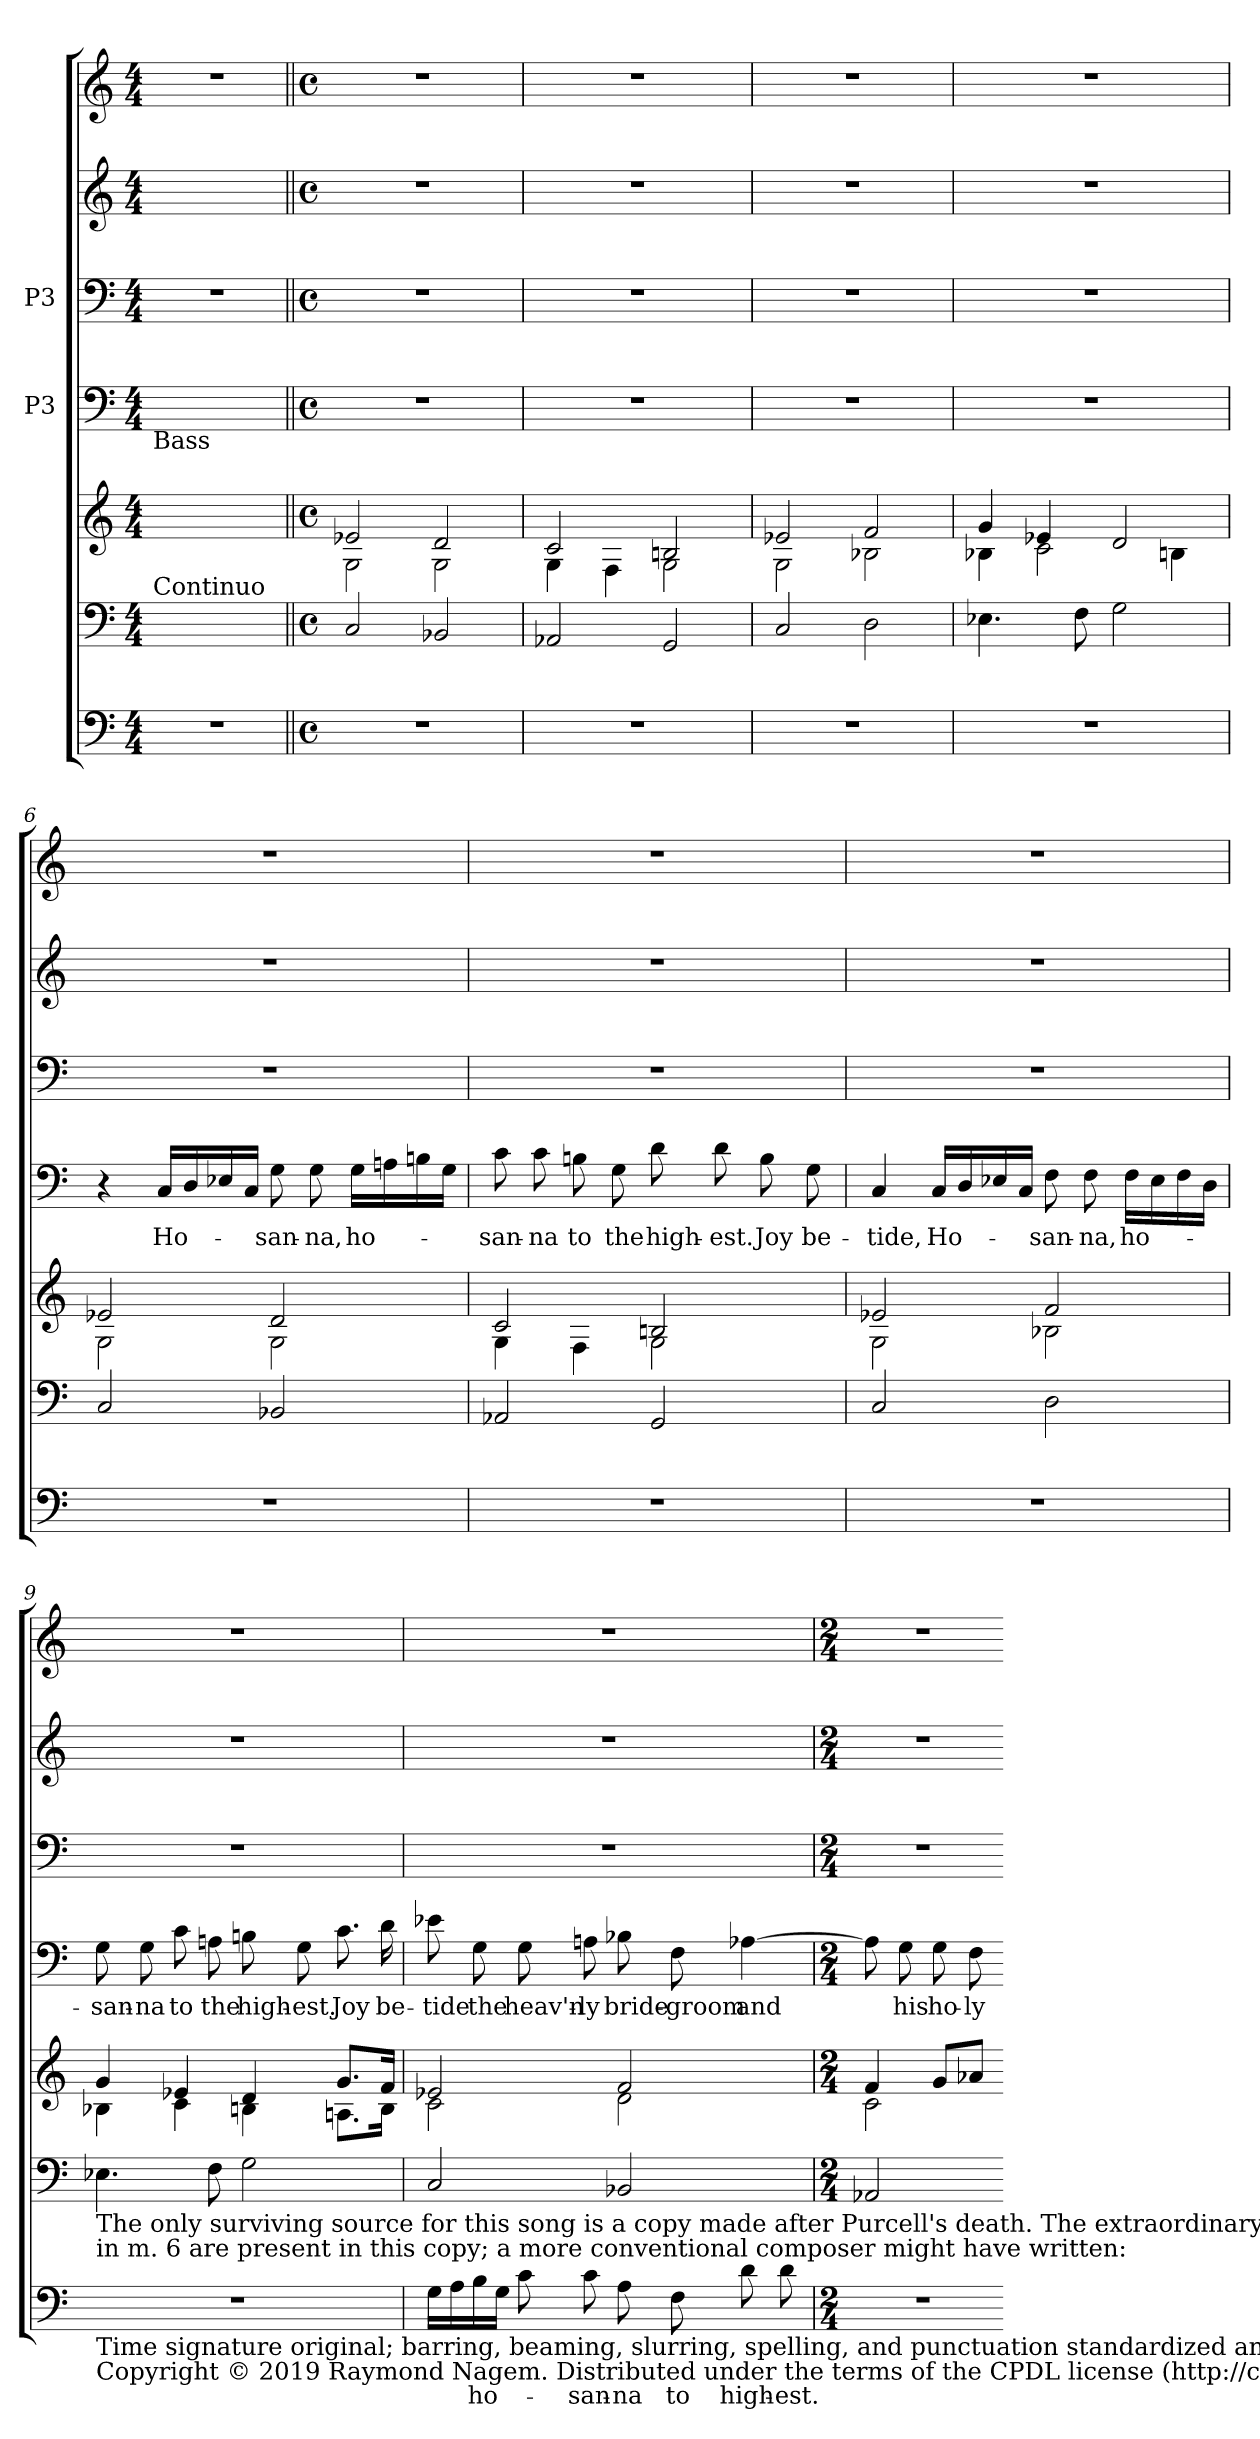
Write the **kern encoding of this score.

**kern	**text	**kern	**kern	**kern	**text	**kern	**kern	**kern
*part7	*part7	*part6	*part5	*part4	*part4	*part3	*part2	*part1
*staff7	*staff7	*staff6	*staff5	*staff4	*staff4	*staff3	*staff2	*staff1
*	*	*	*	*I"P3	*	*I"P3	*	*
*clefF4	*	*clefF4	*clefG2	*clefF4	*	*clefF4	*clefG2	*clefG2
*k[]	*	*k[]	*k[]	*k[]	*	*k[]	*k[]	*k[]
*C:	*	*C:	*C:	*C:	*	*C:	*C:	*C:
*M4/4	*	*M4/4	*M4/4	*M4/4	*	*M4/4	*M4/4	*M4/4
=1	=1	=1	=1	=1	=1	=1	=1	=1
!	!	!	!	!LO:TX:b:t=Bass	!	!	!	!
!	!	!LO:TX:a:t=Continuo	!	!	!	!	!	!
1r	.	1ryy	1ryy	1ryy	.	1r	1ryy	1r
=2||	=2||	=2||	=2||	=2||	=2||	=2||	=2||	=2||
*M4/4	*	*M4/4	*M4/4	*M4/4	*	*M4/4	*M4/4	*M4/4
*met(c)	*	*met(c)	*met(c)	*met(c)	*	*met(c)	*met(c)	*met(c)
*	*	*	*^	*	*	*	*	*
1r	.	2C/	2e-/	2G\	1r	.	1r	1r	1r
.	.	2BB-/	2d/	2G\	.	.	.	.	.
=3	=3	=3	=3	=3	=3	=3	=3	=3	=3
1r	.	2AA-/	2c/	4G\	1r	.	1r	1r	1r
.	.	.	.	4F\	.	.	.	.	.
.	.	2GG/	2Bn/	2G\	.	.	.	.	.
=4	=4	=4	=4	=4	=4	=4	=4	=4	=4
1r	.	2C/	2e-/	2G\	1r	.	1r	1r	1r
.	.	2D\	2f/	2B-\	.	.	.	.	.
=5	=5	=5	=5	=5	=5	=5	=5	=5	=5
1r	.	4.E-\	4g/	4B-\	1r	.	1r	1r	1r
.	.	.	4e-/	2c\	.	.	.	.	.
.	.	8F\	.	.	.	.	.	.	.
.	.	2G\	2d/	.	.	.	.	.	.
.	.	.	.	4Bn\	.	.	.	.	.
!!LO:LB:g=z
=6	=6	=6	=6	=6	=6	=6	=6	=6	=6
1r	.	2C/	2e-/	2G\	4r	.	1r	1r	1r
!	!	!	!	!	!	!LO:LY:b	!	!	!
.	.	.	.	.	16C/LL	Ho-	.	.	.
.	.	.	.	.	16D/	.	.	.	.
.	.	.	.	.	16E-/	.	.	.	.
.	.	.	.	.	16C/JJ	.	.	.	.
!	!	!	!	!	!	!LO:LY:b	!	!	!
.	.	2BB-/	2d/	2G\	8G\	-san-	.	.	.
!	!	!	!	!	!	!LO:LY:b	!	!	!
.	.	.	.	.	8G\	-na,	.	.	.
!	!	!	!	!	!	!LO:LY:b	!	!	!
.	.	.	.	.	16G\LL	ho-	.	.	.
.	.	.	.	.	16An\	.	.	.	.
.	.	.	.	.	16Bn\	.	.	.	.
.	.	.	.	.	16G\JJ	.	.	.	.
=7	=7	=7	=7	=7	=7	=7	=7	=7	=7
!	!	!	!	!	!	!LO:LY:b	!	!	!
1r	.	2AA-/	2c/	4G\	8c\	-san-	1r	1r	1r
!	!	!	!	!	!	!LO:LY:b	!	!	!
.	.	.	.	.	8c\	-na	.	.	.
!	!	!	!	!	!	!LO:LY:b	!	!	!
.	.	.	.	4F\	8Bn\	to	.	.	.
!	!	!	!	!	!	!LO:LY:b	!	!	!
.	.	.	.	.	8G\	the	.	.	.
!	!	!	!	!	!	!LO:LY:b	!	!	!
.	.	2GG/	2Bn/	2G\	8d\	high-	.	.	.
!	!	!	!	!	!	!LO:LY:b	!	!	!
.	.	.	.	.	8d\	-est.	.	.	.
!	!	!	!	!	!	!LO:LY:b	!	!	!
.	.	.	.	.	8B\	Joy	.	.	.
!	!	!	!	!	!	!LO:LY:b	!	!	!
.	.	.	.	.	8G\	be-	.	.	.
=8	=8	=8	=8	=8	=8	=8	=8	=8	=8
!	!	!	!	!	!	!LO:LY:b	!	!	!
1r	.	2C/	2e-/	2G\	4C/	-tide,	1r	1r	1r
!	!	!	!	!	!	!LO:LY:b	!	!	!
.	.	.	.	.	16C/LL	Ho-	.	.	.
.	.	.	.	.	16D/	.	.	.	.
.	.	.	.	.	16E-/	.	.	.	.
.	.	.	.	.	16C/JJ	.	.	.	.
!	!	!	!	!	!	!LO:LY:b	!	!	!
.	.	2D\	2f/	2B-\	8F\	-san-	.	.	.
!	!	!	!	!	!	!LO:LY:b	!	!	!
.	.	.	.	.	8F\	-na,	.	.	.
!	!	!	!	!	!	!LO:LY:b	!	!	!
.	.	.	.	.	16F\LL	ho-	.	.	.
.	.	.	.	.	16E-\	.	.	.	.
.	.	.	.	.	16F\	.	.	.	.
.	.	.	.	.	16D\JJ	.	.	.	.
!!LO:LB:g=z
=9	=9	=9	=9	=9	=9	=9	=9	=9	=9
!LO:TX:a:t=in m. 6 are present in this copy; a more conventional composer might have written&colon;	!	!	!	!	!	!	!	!	!
!LO:TX:a:t=The only surviving source for this song is a copy made after Purcell's death. The extraordinary dissonances	!	!	!	!	!	!	!	!	!
!LO:TX:b:t=Time signature original; barring, beaming, slurring, spelling, and punctuation standardized and	!	!	!	!	!	!	!	!	!
!LO:TX:b:t=Copyright © 2019 Raymond Nagem. Distributed under the terms of the CPDL license (http&colon;//cpdl.org).	!	!	!	!	!	!	!	!	!
!	!	!	!	!	!	!LO:LY:b	!	!	!
1r	.	4.E-\	4g/	4B-\	8G\	-san-	1r	1r	1r
!	!	!	!	!	!	!LO:LY:b	!	!	!
.	.	.	.	.	8G\	-na	.	.	.
!	!	!	!	!	!	!LO:LY:b	!	!	!
.	.	.	4e-/	4c\	8c\	to	.	.	.
!	!	!	!	!	!	!LO:LY:b	!	!	!
.	.	8F\	.	.	8An\	the	.	.	.
!	!	!	!	!	!	!LO:LY:b	!	!	!
.	.	2G\	4d/	4Bn\	8Bn\	high-	.	.	.
!	!	!	!	!	!	!LO:LY:b	!	!	!
.	.	.	.	.	8G\	-est.	.	.	.
!	!	!	!	!	!	!LO:LY:b	!	!	!
.	.	.	8.g/L	8.An\L	8.c\	Joy	.	.	.
!	!	!	!	!	!	!LO:LY:b	!	!	!
.	.	.	16f/Jk	16B\Jk	16d\	be-	.	.	.
=10	=10	=10	=10	=10	=10	=10	=10	=10	=10
!	!	!	!	!	!	!LO:LY:b	!	!	!
16G\LL	.	2C/	2e-/	2c\	8e-\	-tide	1r	1r	1r
16A\	.	.	.	.	.	.	.	.	.
!	!LO:LY:b	!	!	!	!	!LO:LY:b	!	!	!
16B\	ho-	.	.	.	8G\	the	.	.	.
16G\JJ	.	.	.	.	.	.	.	.	.
!	!	!	!	!	!	!LO:LY:b	!	!	!
8c\	.	.	.	.	8G\	heav'n-	.	.	.
!	!LO:LY:b	!	!	!	!	!LO:LY:b	!	!	!
8c\	-san-	.	.	.	8An\	-ly	.	.	.
!	!LO:LY:b	!	!	!	!	!LO:LY:b	!	!	!
8A\	-na	2BB-/	2f/	2d\	8B-\	bride-	.	.	.
!	!LO:LY:b	!	!	!	!	!LO:LY:b	!	!	!
8F\	to	.	.	.	8F\	-groom	.	.	.
!	!LO:LY:b	!	!	!	!	!LO:LY:b	!	!	!
8d\	high-	.	.	.	[>4A-X\	and	.	.	.
!	!LO:LY:b	!	!	!	!	!	!	!	!
8d\	-est.	.	.	.	.	.	.	.	.
=11	=11	=11	=11	=11	=11	=11	=11	=11	=11
*M2/4	*	*M2/4	*M2/4	*	*M2/4	*	*M2/4	*M2/4	*M2/4
!LO:N:vis=1	!	!	!	!	!	!	!LO:N:vis=1	!LO:N:vis=1	!LO:N:vis=1
2r	.	2AA-/	4f/	2c\	8A-\]	.	2r	2r	2r
!	!	!	!	!	!	!LO:LY:b	!	!	!
.	.	.	.	.	8G\	his	.	.	.
!	!	!	!	!	!	!LO:LY:b	!	!	!
.	.	.	8g/L	.	8G\	ho-	.	.	.
!	!	!	!	!	!	!LO:LY:b	!	!	!
.	.	.	8a-/J	.	8F\	-ly	.	.	.
*	*	*	*v	*v	*	*	*	*	*
=-	=-	=-	=-	=-	=-	=-	=-	=-
*-	*-	*-	*-	*-	*-	*-	*-	*-
